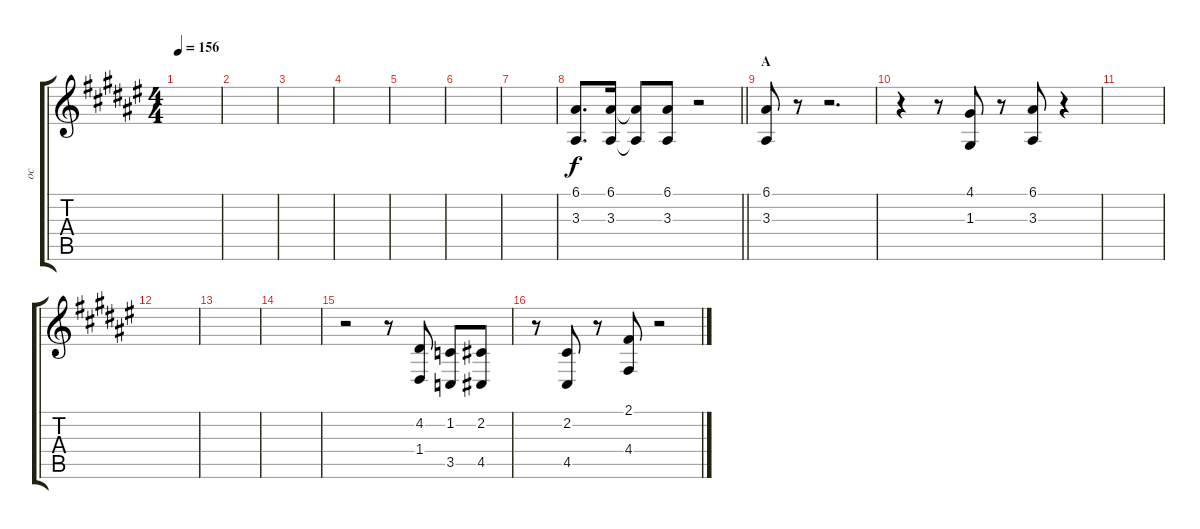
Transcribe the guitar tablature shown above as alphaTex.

\track ("oc" "oc") {instrument orchestrahit}
\staff {score tabs}
\tuning (E4 B3 G3 D3 A2 E2) {hide}
\ts (4 4)
\tempo 156
\clef g2
\ks f#
|
|
|
|
|
|
|
\barLineRight lightlight
(6.1 3.3).8{d} (6.1 3.3).16 (6.1{t} 3.3{t}).8 (6.1 3.3).8 r.2 |
\section ("" "A")
(6.1 3.3).8 r.8 r.2{d} |
r.4 r.8 (4.1 1.3).8 r.8 (6.1 3.3).8 r.4 |
|
|
|
|
r.2 r.8 (4.2 1.4).8 (1.2 3.5).8 (2.2 4.5).8 |
r.8 (2.2 4.5).8 r.8 (2.1 4.4).8 r.2
